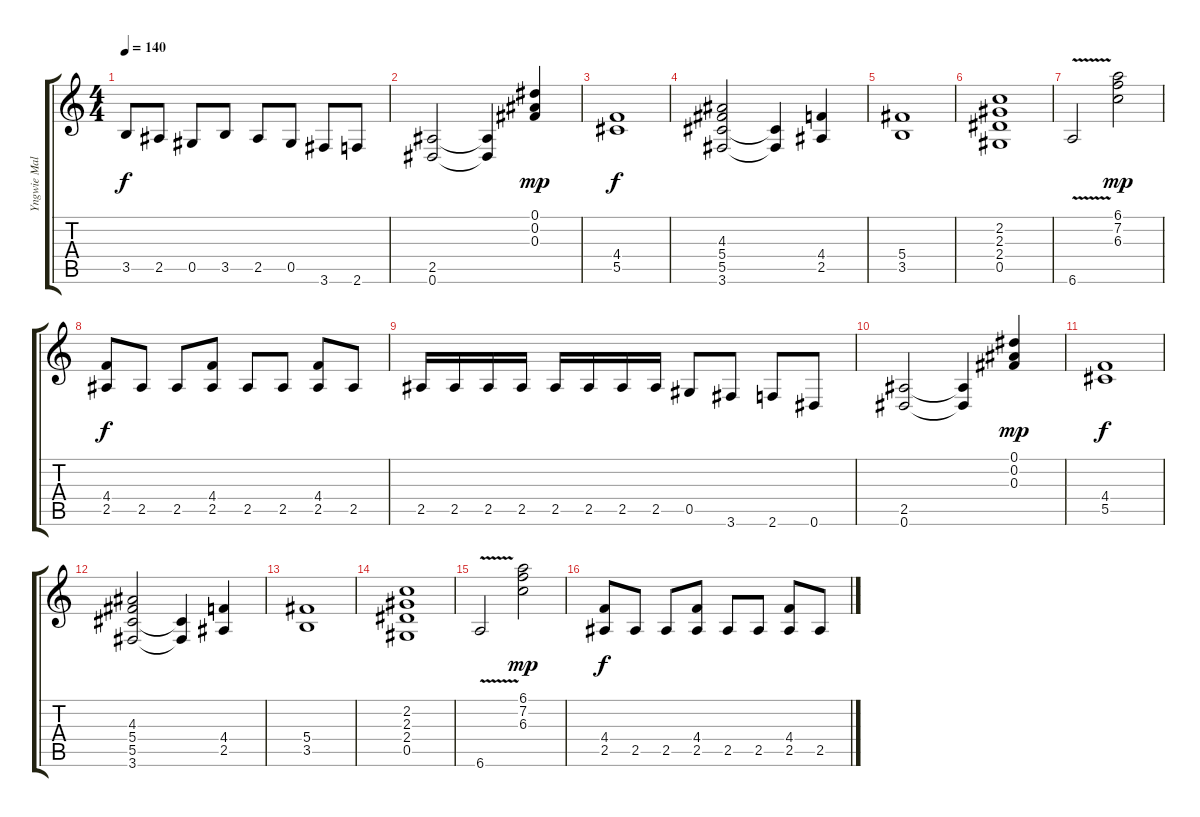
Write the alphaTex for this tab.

\track ("Yngwie Malmsteen" "Yngwie Mal") {instrument distortionguitar}
\staff {score tabs}
\tuning (Eb4 Bb3 Gb3 Db3 Ab2 Eb2) {hide}
\ts (4 4)
\tempo 140
\clef g2
\ks c
3.5.8{dy f} 2.5.8 0.5.8 3.5.8 2.5.8 0.5.8 3.6.8 2.6.8 |
(2.5 0.6).2 (2.5{t} 0.6{t}).4 (0.1 0.2 0.3).4{dy mp} |
(4.4 5.5).1{dy f} |
(4.3 5.4 5.5 3.6).2 (5.5{t} 3.6{t}).4 (4.4 2.5).4 |
(5.4 3.5).1 |
(2.2 2.3 2.4 0.5).1 |
6.6{v}.2 (6.1 7.2 6.3).2{dy mp} |
(4.4 2.5).8{dy f} 2.5.8 2.5.8 (4.4 2.5).8 2.5.8 2.5.8 (4.4 2.5).8 2.5.8 |
2.5.16 2.5.16 2.5.16 2.5.16 2.5.16 2.5.16 2.5.16 2.5.16 0.5.8 3.6.8 2.6.8 0.6.8 |
(2.5 0.6).2 (2.5{t} 0.6{t}).4 (0.1 0.2 0.3).4{dy mp} |
(4.4 5.5).1{dy f} |
(4.3 5.4 5.5 3.6).2 (5.5{t} 3.6{t}).4 (4.4 2.5).4 |
(5.4 3.5).1 |
(2.2 2.3 2.4 0.5).1 |
6.6{v}.2 (6.1 7.2 6.3).2{dy mp} |
(4.4 2.5).8{dy f} 2.5.8 2.5.8 (4.4 2.5).8 2.5.8 2.5.8 (4.4 2.5).8 2.5.8
